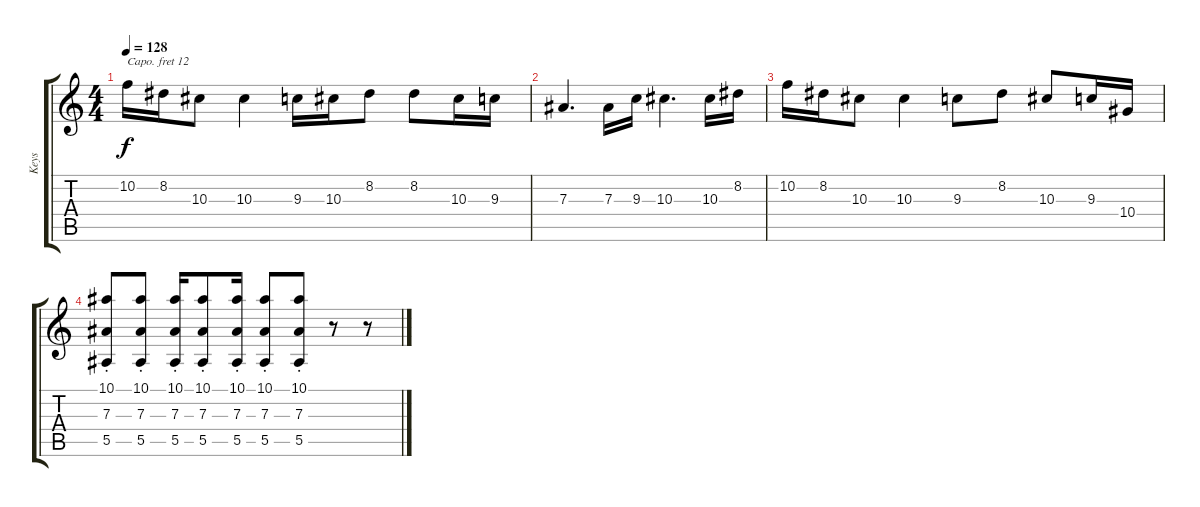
\track ("Keys " "Keys ") {instrument lead2sawtooth}
\staff {score tabs}
\capo 12
\tuning (C4 G3 Eb3 Bb2 F2 C2) {hide}
\ts (4 4)
\tempo 128
\clef g2
\ks c
10.2.16{dy f} 8.2.16 10.3.8 10.3.4 9.3.16 10.3.16 8.2.8 8.2.8 10.3.16 9.3.16 |
7.3.4{d} 7.3.16 9.3.16 10.3.4{d} 10.3.16 8.2.16 |
10.2.16 8.2.16 10.3.8 10.3.4 9.3.8 8.2.8 10.3.8 9.3.16 10.4.16 |
(10.1{st} 7.3 5.5).8{instrument stringensemble1} (10.1{st} 7.3 5.5).8{instrument stringensemble1} (10.1{st} 7.3 5.5).16{instrument stringensemble1} (10.1{st} 7.3 5.5).8{instrument stringensemble1} (10.1{st} 7.3 5.5).16{instrument stringensemble1} (10.1{st} 7.3 5.5).8{instrument stringensemble1} (10.1{st} 7.3 5.5).8{instrument stringensemble1} r.8 r.8
